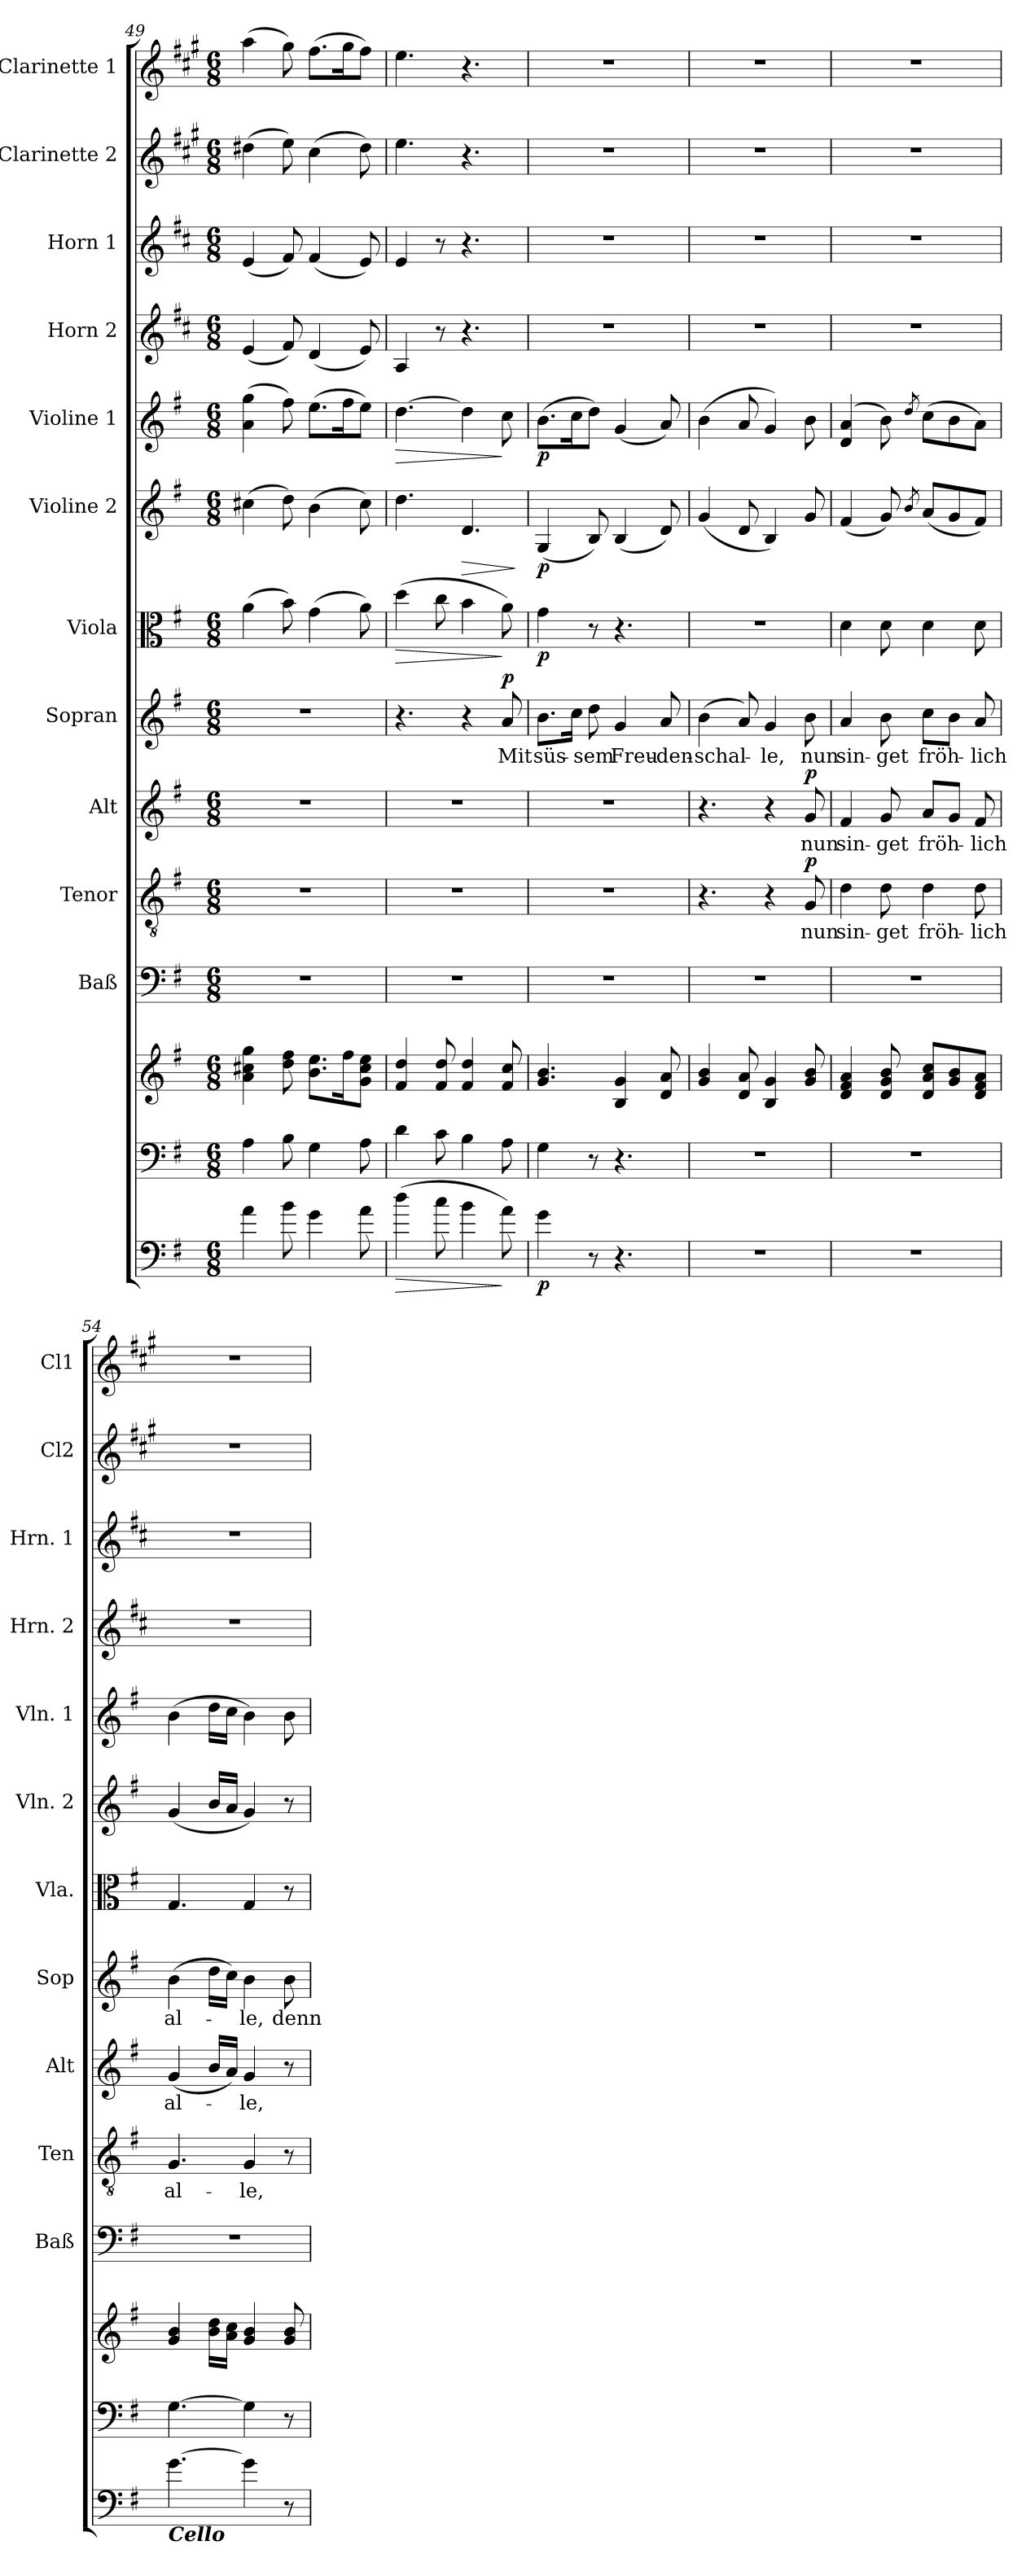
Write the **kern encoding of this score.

**kern	**dynam	**kern	**kern	**kern	**kern	**text	**dynam	**kern	**text	**dynam	**kern	**text	**dynam	**kern	**dynam	**kern	**dynam	**kern	**dynam	**kern	**kern	**kern	**kern
*part13	*part13	*part12	*part12	*part11	*part10	*part10	*part10	*part9	*part9	*part9	*part8	*part8	*part8	*part7	*part7	*part6	*part6	*part5	*part5	*part4	*part3	*part2	*part1
*staff14	*staff14	*staff13	*staff12	*staff11	*staff10	*staff10	*staff10	*staff9	*staff9	*staff9	*staff8	*staff8	*staff8	*staff7	*staff7	*staff6	*staff6	*staff5	*staff5	*staff4	*staff3	*staff2	*staff1
*	*	*	*	*I"Baß	*I"Tenor	*	*	*I"Alt	*	*	*I"Sopran	*	*	*I"Viola	*	*I"Violine 2	*	*I"Violine 1	*	*I"Horn 2	*I"Horn 1	*I"Clarinette 2	*I"Clarinette 1
*	*	*	*	*I'Baß	*I'Ten	*	*	*I'Alt	*	*	*I'Sop	*	*	*I'Vla.	*	*I'Vln. 2	*	*I'Vln. 1	*	*I'Hrn. 2	*I'Hrn. 1	*I'Cl2	*I'Cl1
*clefF4	*	*clefF4	*clefG2	*clefF4	*clefGv2	*	*	*clefG2	*	*	*clefG2	*	*	*clefC3	*	*clefG2	*	*clefG2	*	*clefG2	*clefG2	*clefG2	*clefG2
*ITrd7c12	*	*	*	*	*	*	*	*	*	*	*	*	*	*	*	*	*	*	*	*ITrd4c7	*ITrd4c7	*ITrd1c2	*ITrd1c2
*k[f#]	*	*k[f#]	*k[f#]	*k[f#]	*k[f#]	*	*	*k[f#]	*	*	*k[f#]	*	*	*k[f#]	*	*k[f#]	*	*k[f#]	*	*k[f#]	*k[f#]	*k[f#]	*k[f#]
*G:	*	*G:	*G:	*G:	*G:	*	*	*G:	*	*	*G:	*	*	*G:	*	*G:	*	*G:	*	*G:	*G:	*G:	*G:
*M6/8	*	*M6/8	*M6/8	*M6/8	*M6/8	*	*	*M6/8	*	*	*M6/8	*	*	*M6/8	*	*M6/8	*	*M6/8	*	*M6/8	*M6/8	*M6/8	*M6/8
=49	=49	=49	=49	=49	=49	=49	=49	=49	=49	=49	=49	=49	=49	=49	=49	=49	=49	=49	=49	=49	=49	=49	=49
4A\	.	4A\	4a\ 4cc#X\ 4gg\	2.r	2.r	.	.	2.r	.	.	2.r	.	.	(>4a\	.	(>4cc#X\	.	(>4a\ 4gg\	.	(<4A/	(<4A/	(>4cc#X\	(>4gg\
8B\	.	8B\	8dd\ 8ff#\	.	.	.	.	.	.	.	.	.	.	8b\)	.	8dd\)	.	8ff#\)	.	8B/)	8B/)	8dd\)	8ff#\)
4G\	.	4G\	8.b\ 8.ee\L	.	.	.	.	.	.	.	.	.	.	(>4g\	.	(>4b\	.	(>8.ee\L	.	(<4G/	(<4B/	(>4b\	(>8.ee\L
.	.	.	16ff#\k	.	.	.	.	.	.	.	.	.	.	.	.	.	.	16ff#\k	.	.	.	.	16ff#\k
8A\	.	8A\	8g\ 8cc#\ 8ee\J	.	.	.	.	.	.	.	.	.	.	8a\)	.	8cc#\)	.	8ee\J)	.	8A/)	8A/)	8cc#\)	8ee\J)
!!LO:PB:g=z
=50	=50	=50	=50	=50	=50	=50	=50	=50	=50	=50	=50	=50	=50	=50	=50	=50	=50	=50	=50	=50	=50	=50	=50
!	!LO:HP:b	!	!	!	!	!	!	!	!	!	!	!	!	!	!LO:HP:b	!	!	!	!LO:HP:b	!	!	!	!
(>4d\	>	4d\	4f#/ 4dd/	2.r	2.r	.	.	2.r	.	.	4.r	.	.	(>4dd\	>	4.dd\	.	[4.dd\	>	4D/	4A/	4.dd\	4.dd\
8c\	.	8c\	8f#/ 8dd/	.	.	.	.	.	.	.	.	.	.	8cc\	.	.	.	.	.	8r	8r	.	.
!	!	!	!	!	!	!	!	!	!	!	!	!	!	!	!	!	!LO:HP:b	!	!	!	!	!	!
4B\	.	4B\	4f#/ 4dd/	.	.	.	.	.	.	.	4r	.	.	4b\	.	4.d/	>	4dd\]	.	4.r	4.r	4.r	4.r
!	!	!	!	!	!	!	!	!	!	!	!	!LO:LY:b	!LO:DY:a	!	!	!	!	!	!	!	!	!	!
8A\)	]	8A\	8f#/ 8cc/	.	.	.	.	.	.	.	8a/	Mit	p	8a\)	]	.	.	8cc\	]	.	.	.	.
.	.	.	.	.	.	.	.	.	.	.	.	.	.	.	.	.	]	.	.	.	.	.	.
=51	=51	=51	=51	=51	=51	=51	=51	=51	=51	=51	=51	=51	=51	=51	=51	=51	=51	=51	=51	=51	=51	=51	=51
!	!LO:DY:b	!	!	!	!	!	!	!	!	!	!	!LO:LY:b	!	!	!LO:DY:b	!	!LO:DY:b	!	!LO:DY:b	!	!	!	!
4G\	p	4G\	4.g/ 4.b/	2.r	2.r	.	.	2.r	.	.	8.b\L	süs-	.	4g\	p	(<4G/	p	(>8.b\L	p	2.r	2.r	2.r	2.r
.	.	.	.	.	.	.	.	.	.	.	16cc\Jk	.	.	.	.	.	.	16cc\k	.	.	.	.	.
!	!	!	!	!	!	!	!	!	!	!	!	!LO:LY:b	!	!	!	!	!	!	!	!	!	!	!
8r	.	8r	.	.	.	.	.	.	.	.	8dd\	-sem	.	8r	.	8B/)	.	8dd\J)	.	.	.	.	.
!	!	!	!	!	!	!	!	!	!	!	!	!LO:LY:b	!	!	!	!	!	!	!	!	!	!	!
4.r	.	4.r	4B/ 4g/	.	.	.	.	.	.	.	4g/	Freu-	.	4.r	.	(<4B/	.	(<4g/	.	.	.	.	.
!	!	!	!	!	!	!	!	!	!	!	!	!LO:LY:b	!	!	!	!	!	!	!	!	!	!	!
.	.	.	8d/ 8a/	.	.	.	.	.	.	.	8a/	-den-	.	.	.	8d/)	.	8a/)	.	.	.	.	.
=52	=52	=52	=52	=52	=52	=52	=52	=52	=52	=52	=52	=52	=52	=52	=52	=52	=52	=52	=52	=52	=52	=52	=52
!	!	!	!	!	!	!	!	!	!	!	!	!LO:LY:b	!	!	!	!	!	!	!	!	!	!	!
2.r	.	2.r	4g/ 4b/	2.r	4.r	.	.	4.r	.	.	(>4b\	-schal-	.	2.r	.	(<4g/	.	(<4b\	.	2.r	2.r	2.r	2.r
.	.	.	8d/ 8a/	.	.	.	.	.	.	.	8a/)	.	.	.	.	8d/	.	8a/	.	.	.	.	.
!	!	!	!	!	!	!	!	!	!	!	!	!LO:LY:b	!	!	!	!	!	!	!	!	!	!	!
.	.	.	4B/ 4g/	.	4r	.	.	4r	.	.	4g/	-le,	.	.	.	4B/)	.	4g/)	.	.	.	.	.
!	!	!	!	!	!	!LO:LY:b	!LO:DY:a	!	!LO:LY:b	!LO:DY:a	!	!LO:LY:b	!	!	!	!	!	!	!	!	!	!	!
.	.	.	8g/ 8b/	.	8G/	nun	p	8g/	nun	p	8b\	nun	.	.	.	8g/	.	8b\	.	.	.	.	.
=53	=53	=53	=53	=53	=53	=53	=53	=53	=53	=53	=53	=53	=53	=53	=53	=53	=53	=53	=53	=53	=53	=53	=53
!	!	!	!	!	!	!LO:LY:b	!	!	!LO:LY:b	!	!	!LO:LY:b	!	!	!	!	!	!	!	!	!	!	!
2.r	.	2.r	4d/ 4f#/ 4a/	2.r	4d\	sin-	.	4f#/	sin-	.	4a/	sin-	.	4d\	.	(<4f#/	.	(4d/ 4a/	.	2.r	2.r	2.r	2.r
!	!	!	!	!	!	!LO:LY:b	!	!	!LO:LY:b	!	!	!LO:LY:b	!	!	!	!	!	!	!	!	!	!	!
.	.	.	8d/ 8g/ 8b/	.	8d\	-get	.	8g/	-get	.	8b\	-get	.	8d\	.	8g/)	.	8b\)	.	.	.	.	.
.	.	.	.	.	.	.	.	.	.	.	.	.	.	.	.	8qb/	.	8qdd/	.	.	.	.	.
!	!	!	!	!	!	!LO:LY:b	!	!	!LO:LY:b	!	!	!LO:LY:b	!	!	!	!	!	!	!	!	!	!	!
.	.	.	8d/ 8a/ 8cc/L	.	4d\	fröh-	.	8a/L	fröh-	.	8cc\L	fröh-	.	4d\	.	(<8a/L	.	(>8cc\L	.	.	.	.	.
.	.	.	8g/ 8b/	.	.	.	.	8g/J	.	.	8b\J	.	.	.	.	8g/	.	8b\	.	.	.	.	.
!	!	!	!	!	!	!LO:LY:b	!	!	!LO:LY:b	!	!	!LO:LY:b	!	!	!	!	!	!	!	!	!	!	!
.	.	.	8d/ 8f#/ 8a/J	.	8d\	-lich	.	8f#/	-lich	.	8a/	-lich	.	8d\	.	8f#/J)	.	8a\J)	.	.	.	.	.
=54	=54	=54	=54	=54	=54	=54	=54	=54	=54	=54	=54	=54	=54	=54	=54	=54	=54	=54	=54	=54	=54	=54	=54
!LO:TX:b:Bi:t=Cello	!	!	!	!	!	!	!	!	!	!	!	!	!	!	!	!	!	!	!	!	!	!	!
!	!	!	!	!	!	!LO:LY:b	!	!	!LO:LY:b	!	!	!LO:LY:b	!	!	!	!	!	!	!	!	!	!	!
[4.G\	.	[4.G\	4g/ 4b/	2.r	4.G/	al-	.	(<4g/	al-	.	(>4b\	al-	.	4.G/	.	(<4g/	.	(>4b\	.	2.r	2.r	2.r	2.r
.	.	.	16b\ 16dd\LL	.	.	.	.	16b/LL	.	.	16dd\LL	.	.	.	.	16b/LL	.	16dd\LL	.	.	.	.	.
.	.	.	16a\ 16cc\JJ	.	.	.	.	16a/JJ)	.	.	16cc\JJ)	.	.	.	.	16a/JJ	.	16cc\JJ	.	.	.	.	.
!	!	!	!	!	!	!LO:LY:b	!	!	!LO:LY:b	!	!	!LO:LY:b	!	!	!	!	!	!	!	!	!	!	!
4G\]	.	4G\]	4g/ 4b/	.	4G/	-le,	.	4g/	-le,	.	4b\	-le,	.	4G/	.	4g/)	.	4b\)	.	.	.	.	.
!	!	!	!	!	!	!	!	!	!	!	!	!LO:LY:b	!	!	!	!	!	!	!	!	!	!	!
8r	.	8r	8g/ 8b/	.	8r	.	.	8r	.	.	8b\	denn	.	8r	.	8r	.	8b\	.	.	.	.	.
=	=	=	=	=	=	=	=	=	=	=	=	=	=	=	=	=	=	=	=	=	=	=	=
*-	*-	*-	*-	*-	*-	*-	*-	*-	*-	*-	*-	*-	*-	*-	*-	*-	*-	*-	*-	*-	*-	*-	*-
